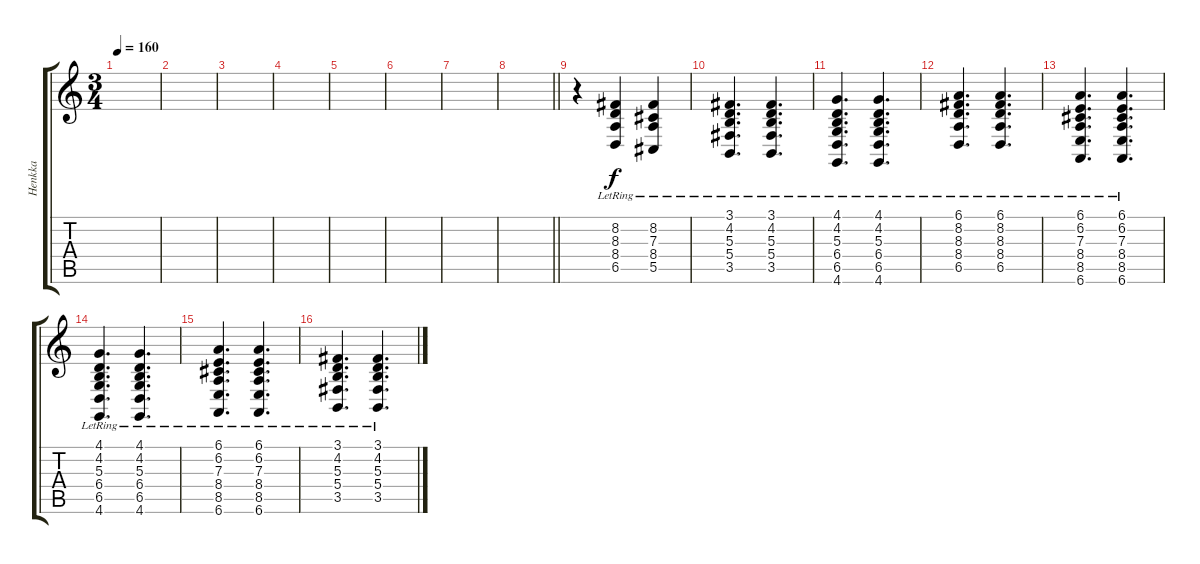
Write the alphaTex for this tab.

\track ("Henkka" "Henkka") {instrument brightacousticpiano}
\staff {score tabs}
\tuning (Eb4 Bb3 Gb3 Db3 Ab2 Eb2) {hide}
\ts (3 4)
\tempo 160
\clef g2
\ks c
|
|
|
|
|
|
|
\barLineRight lightlight
|
\section ("" "")
r.4 (8.2{lr} 8.3{lr} 8.4{lr} 6.5{lr}).4 (8.2{lr} 7.3{lr} 8.4{lr} 5.5{lr}).4 |
(3.1{lr} 4.2{lr} 5.3{lr} 5.4{lr} 3.5{lr}).4{d} (3.1{lr} 4.2{lr} 5.3{lr} 5.4{lr} 3.5{lr}).4{d} |
(4.1{lr} 4.2{lr} 5.3{lr} 6.4{lr} 6.5{lr} 4.6{lr}).4{d} (4.1{lr} 4.2{lr} 5.3{lr} 6.4{lr} 6.5{lr} 4.6{lr}).4{d} |
(6.1{lr} 8.2{lr} 8.3{lr} 8.4{lr} 6.5{lr}).4{d} (6.1{lr} 8.2{lr} 8.3{lr} 8.4{lr} 6.5{lr}).4{d} |
(6.1{lr} 6.2{lr} 7.3{lr} 8.4{lr} 8.5{lr} 6.6{lr}).4{d} (6.1{lr} 6.2{lr} 7.3{lr} 8.4{lr} 8.5{lr} 6.6{lr}).4{d} |
(4.1{lr} 4.2{lr} 5.3{lr} 6.4{lr} 6.5{lr} 4.6{lr}).4{d} (4.1{lr} 4.2{lr} 5.3{lr} 6.4{lr} 6.5{lr} 4.6{lr}).4{d} |
(6.1{lr} 6.2{lr} 7.3{lr} 8.4{lr} 8.5{lr} 6.6{lr}).4{d} (6.1{lr} 6.2{lr} 7.3{lr} 8.4{lr} 8.5{lr} 6.6{lr}).4{d} |
(3.1{lr} 4.2{lr} 5.3{lr} 5.4{lr} 3.5{lr}).4{d} (3.1{lr} 4.2{lr} 5.3{lr} 5.4{lr} 3.5{lr}).4{d}
